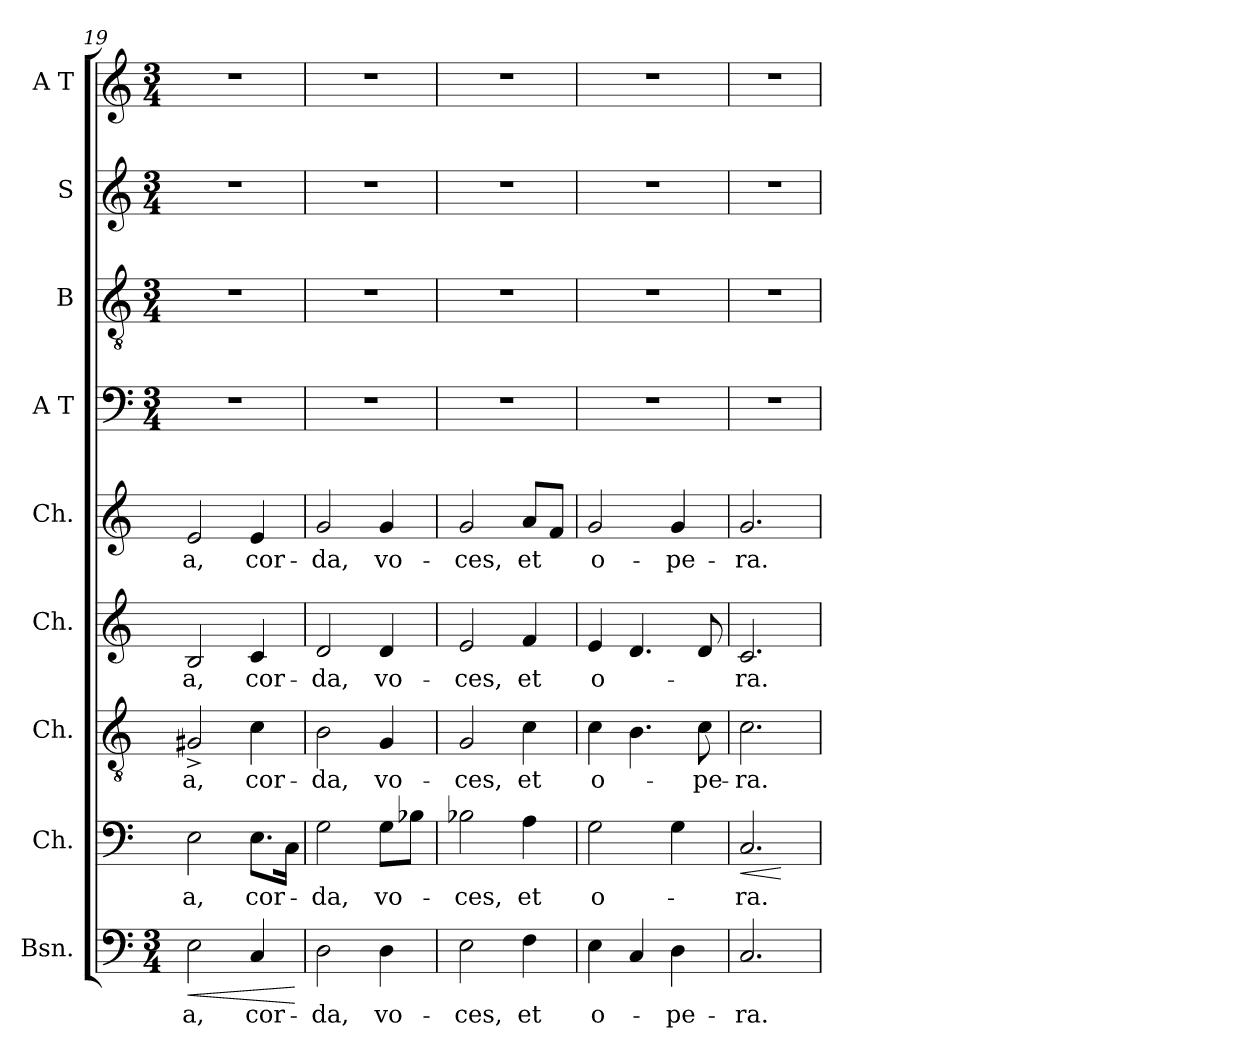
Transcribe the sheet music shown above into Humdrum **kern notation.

**kern	**text	**dynam	**kern	**text	**dynam	**kern	**text	**kern	**text	**kern	**text	**kern	**kern	**kern	**kern
*part9	*part9	*part9	*part8	*part8	*part8	*part7	*part7	*part6	*part6	*part5	*part5	*part4	*part3	*part2	*part1
*staff9	*staff9	*staff9	*staff8	*staff8	*staff8	*staff7	*staff7	*staff6	*staff6	*staff5	*staff5	*staff4	*staff3	*staff2	*staff1
*I"Bsn.	*	*	*I"Ch.	*	*	*I"Ch.	*	*I"Ch.	*	*I"Ch.	*	*I"A T	*I"B	*I"S	*I"A T
*I'Bsn.	*	*	*I'Ch	*	*	*I'Ch	*	*I'Ch	*	*I'Ch	*	*	*	*	*
*clefF4	*	*	*clefF4	*	*	*clefGv2	*	*clefG2	*	*clefG2	*	*clefF4	*clefGv2	*clefG2	*clefG2
*k[]	*	*	*k[]	*	*	*k[]	*	*k[]	*	*k[]	*	*k[]	*k[]	*k[]	*k[]
*C:	*	*	*C:	*	*	*C:	*	*C:	*	*C:	*	*C:	*C:	*C:	*C:
*M3/4	*	*	*	*	*	*	*	*	*	*	*	*M3/4	*M3/4	*M3/4	*M3/4
=19	=19	=19	=19	=19	=19	=19	=19	=19	=19	=19	=19	=19	=19	=19	=19
!	!LO:LY:b	!LO:HP:b	!	!LO:LY:a	!	!	!LO:LY:b	!	!LO:LY:a	!	!LO:LY:b	!	!	!	!
2E\	-a,	<	2E\	-a,	.	2G#X^</	-a,	2B/	-a,	2e/	-a,	2.r	2.r	2.r	2.r
!	!LO:LY:b	!	!	!LO:LY:a	!	!	!LO:LY:b	!	!LO:LY:a	!	!LO:LY:b	!	!	!	!
4C/	cor-	.	8.E\L	cor-	.	4c\	cor-	4c/	cor-	4e/	cor-	.	.	.	.
.	.	.	16C\Jk	.	.	.	.	.	.	.	.	.	.	.	.
.	.	[	.	.	.	.	.	.	.	.	.	.	.	.	.
=20	=20	=20	=20	=20	=20	=20	=20	=20	=20	=20	=20	=20	=20	=20	=20
!	!LO:LY:b	!	!	!LO:LY:a	!	!	!LO:LY:b	!	!LO:LY:a	!	!LO:LY:b	!	!	!	!
2D\	-da,	.	2G\	-da,	.	2B\	-da,	2d/	-da,	2g/	-da,	2.r	2.r	2.r	2.r
!	!LO:LY:b	!	!	!LO:LY:a	!	!	!LO:LY:b	!	!LO:LY:a	!	!LO:LY:b	!	!	!	!
4D\	vo-	.	8G\L	vo-	.	4G/	vo-	4d/	vo-	4g/	vo-	.	.	.	.
.	.	.	8B-X\J	.	.	.	.	.	.	.	.	.	.	.	.
=21	=21	=21	=21	=21	=21	=21	=21	=21	=21	=21	=21	=21	=21	=21	=21
!	!LO:LY:b	!	!	!LO:LY:a	!	!	!LO:LY:b	!	!LO:LY:a	!	!LO:LY:b	!	!	!	!
2E\	-ces,	.	2B-X\	-ces,	.	2G/	-ces,	2e/	-ces,	2g/	-ces,	2.r	2.r	2.r	2.r
!	!LO:LY:b	!	!	!LO:LY:a	!	!	!LO:LY:b	!	!LO:LY:a	!	!LO:LY:b	!	!	!	!
4F\	et	.	4A\	et	.	4c\	et	4f/	et	8a/L	et	.	.	.	.
.	.	.	.	.	.	.	.	.	.	8f/J	.	.	.	.	.
=22	=22	=22	=22	=22	=22	=22	=22	=22	=22	=22	=22	=22	=22	=22	=22
!	!LO:LY:b:rj	!	!	!LO:LY:a:rj	!	!	!LO:LY:b:rj	!	!LO:LY:a	!	!LO:LY:b	!	!	!	!
4E\	o-	.	2G\	o-	.	4c\	o-	4e/	o-	2g/	o-	2.r	2.r	2.r	2.r
4C/	.	.	.	.	.	4.B\	.	4.d/	.	.	.	.	.	.	.
!	!LO:LY:b	!	!	!	!	!	!	!	!	!	!LO:LY:b	!	!	!	!
4D\	-pe-	.	4G\	.	.	.	.	.	.	4g/	-pe-	.	.	.	.
!	!	!	!	!	!	!	!LO:LY:b	!	!	!	!	!	!	!	!
.	.	.	.	.	.	8c\	-pe-	8d/	.	.	.	.	.	.	.
=23	=23	=23	=23	=23	=23	=23	=23	=23	=23	=23	=23	=23	=23	=23	=23
!	!LO:LY:b	!	!	!LO:LY:a	!LO:HP:b	!	!LO:LY:b	!	!LO:LY:a	!	!LO:LY:b	!	!	!	!
2.C/	-ra.	.	2.C/	-ra.	<	2.c\	-ra.	2.c/	-ra.	2.g/	-ra.	2.r	2.r	2.r	2.r
.	.	.	.	.	[	.	.	.	.	.	.	.	.	.	.
=	=	=	=	=	=	=	=	=	=	=	=	=	=	=	=
*-	*-	*-	*-	*-	*-	*-	*-	*-	*-	*-	*-	*-	*-	*-	*-
